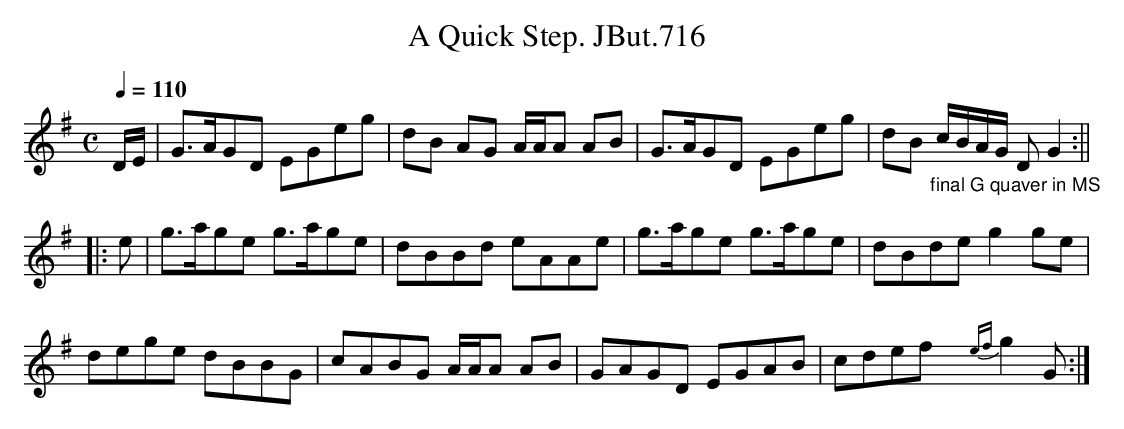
X:1
T:Quick Step. JBut.716, A
M:C
L:1/8
Q:1/4=110
K:G
D/E/|G>AGD EGeg|dB AG A/A/A AB|G>AGD EGeg|dB "_final G quaver in MS"c/B/A/G/ DG2:||
|:e|g>age g>age|dBBd eAAe|g>age g>age|dBde g2ge|
dege dBBG|cABG A/A/A AB|GAGD EGAB|cdef y{ef}g2G:|
